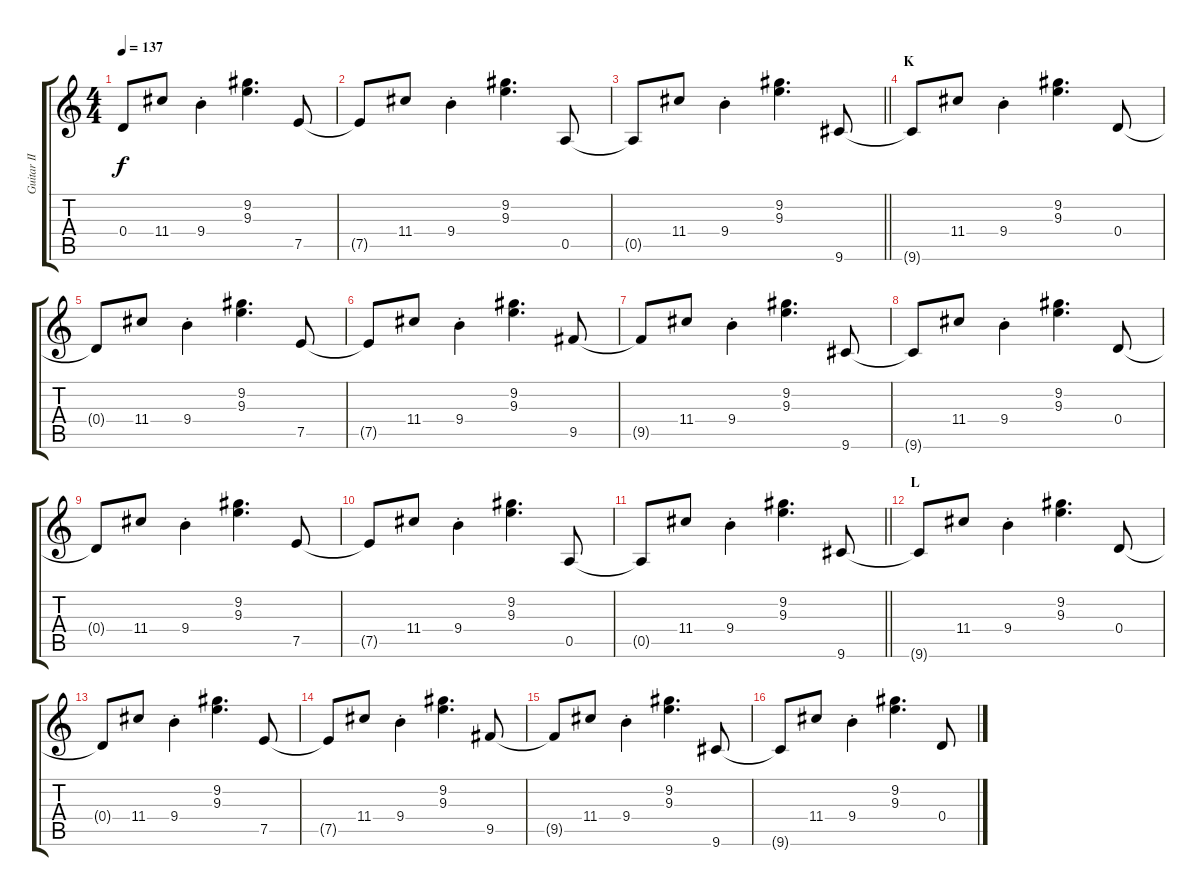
\track ("Guitar II - Kita" "Guitar II ") {instrument overdrivenguitar}
\staff {score tabs}
\tuning (E4 B3 G3 D3 A2 E2) {hide}
\ts (4 4)
\tempo 137
\clef g2
\ks c
0.4{t}.8{dy f} 11.4.8 9.4{st}.4 (9.2 9.3).4{d} 7.5.8 |
7.5{t}.8 11.4.8 9.4{st}.4 (9.2 9.3).4{d} 0.5.8 |
\barLineRight lightlight
0.5{t}.8 11.4.8 9.4{st}.4 (9.2 9.3).4{d} 9.6.8 |
\section ("" "K")
9.6{t}.8 11.4.8 9.4{st}.4 (9.2 9.3).4{d} 0.4.8 |
0.4{t}.8 11.4.8 9.4{st}.4 (9.2 9.3).4{d} 7.5.8 |
7.5{t}.8 11.4.8 9.4{st}.4 (9.2 9.3).4{d} 9.5.8 |
9.5{t}.8 11.4.8 9.4{st}.4 (9.2 9.3).4{d} 9.6.8 |
9.6{t}.8 11.4.8 9.4{st}.4 (9.2 9.3).4{d} 0.4.8 |
0.4{t}.8 11.4.8 9.4{st}.4 (9.2 9.3).4{d} 7.5.8 |
7.5{t}.8 11.4.8 9.4{st}.4 (9.2 9.3).4{d} 0.5.8 |
\barLineRight lightlight
0.5{t}.8 11.4.8 9.4{st}.4 (9.2 9.3).4{d} 9.6.8 |
\section ("" "L")
9.6{t}.8 11.4.8 9.4{st}.4 (9.2 9.3).4{d} 0.4.8 |
0.4{t}.8 11.4.8 9.4{st}.4 (9.2 9.3).4{d} 7.5.8 |
7.5{t}.8 11.4.8 9.4{st}.4 (9.2 9.3).4{d} 9.5.8 |
9.5{t}.8 11.4.8 9.4{st}.4 (9.2 9.3).4{d} 9.6.8 |
9.6{t}.8 11.4.8 9.4{st}.4 (9.2 9.3).4{d} 0.4.8
